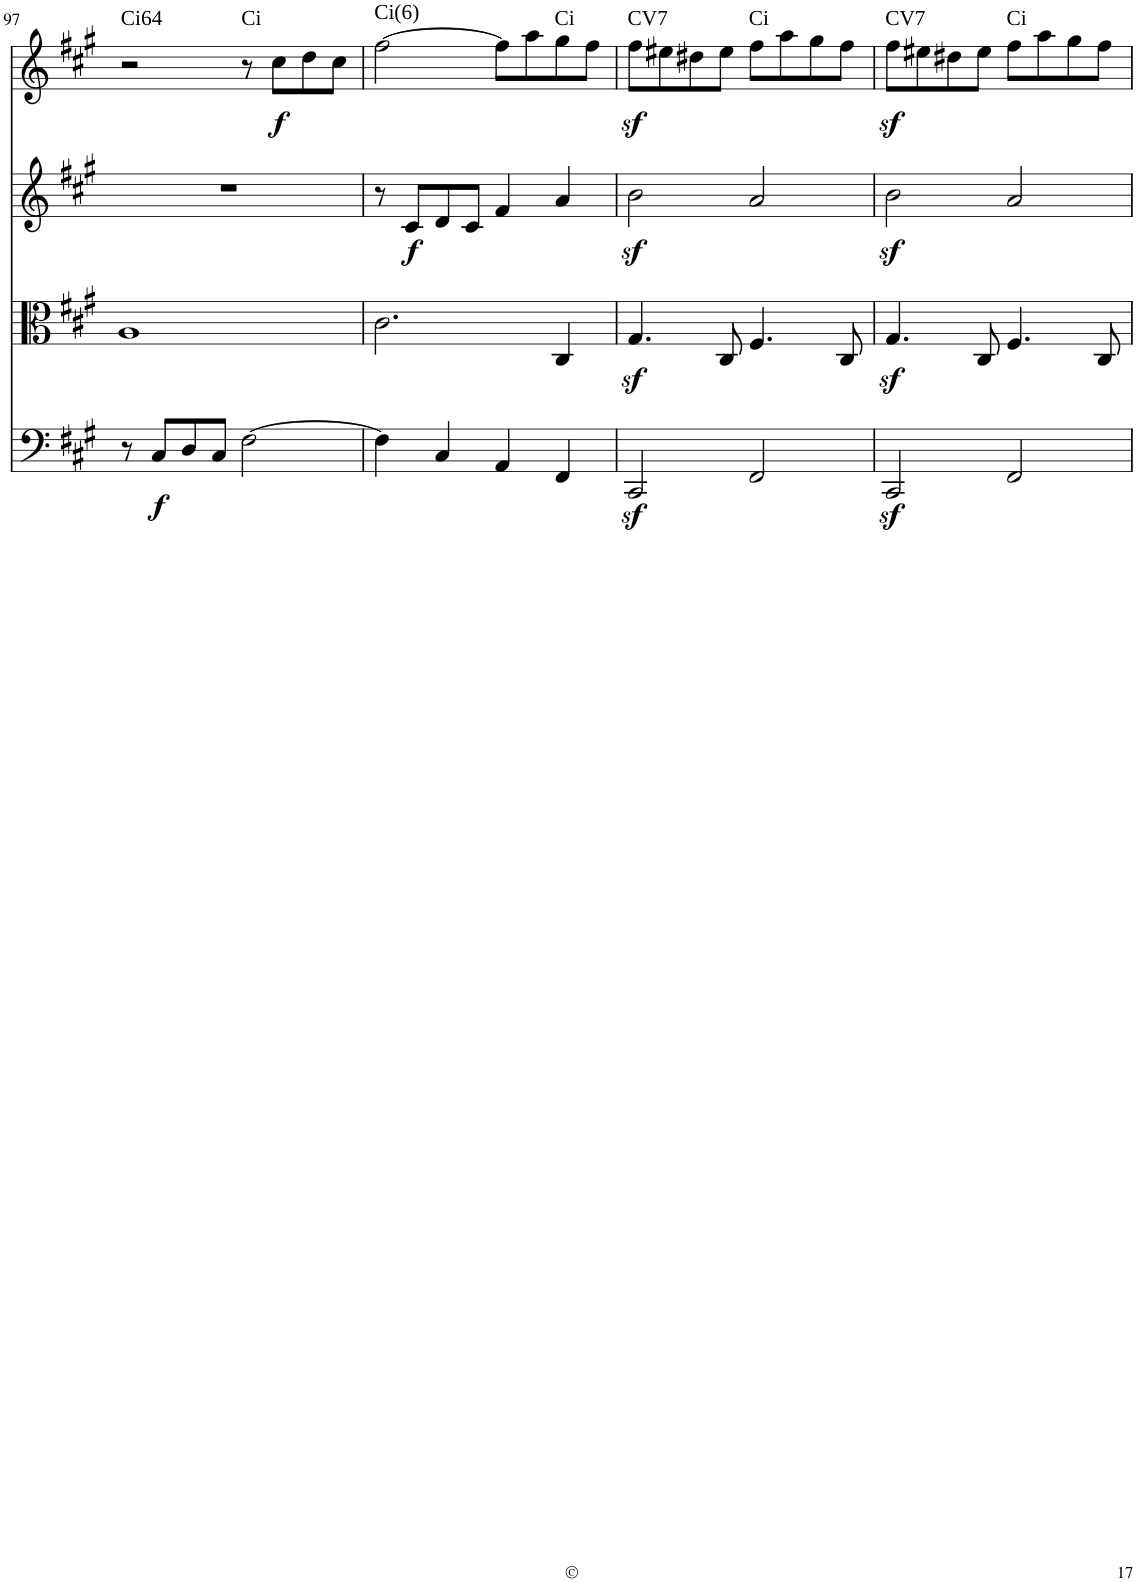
**kern	**dynam	**kern	**kern	**dynam	**kern	**dynam
*part4	*part4	*part3	*part2	*part2	*part1	*part1
*staff4	*staff4	*staff3	*staff2	*staff2	*staff1	*staff1
*I"Violoncello	*	*I"Viola	*I"Violin 2	*	*I"Violin 1	*
*I'Vc	*	*I'Vla	*I'Vln	*	*I'Vln	*
!!LO:PB:g=z
*clefF4	*	*clefC3	*clefG2	*	*clefG2	*
*k[f#c#g#]	*	*k[f#c#g#]	*k[f#c#g#]	*	*k[f#c#g#]	*
*A:	*	*A:	*A:	*	*A:	*
*M2/2	*	*M2/2	*M2/2	*	*M2/2	*
*met(c|)	*	*met(c|)	*met(c|)	*	*met(c|)	*
=97	=97	=97	=97	=97	=97	=97
!	!	!	!	!	!LO:TX:a:t=Ci64	!
8r	.	1A	1r	.	2r	.
!	!LO:DY:b	!	!	!	!	!
8C#/L	f	.	.	.	.	.
8D/	.	.	.	.	.	.
8C#/J	.	.	.	.	.	.
!	!	!	!	!	!LO:TX:a:t=Ci	!
[2F#\	.	.	.	.	8r	.
!	!	!	!	!	!	!LO:DY:b
.	.	.	.	.	8cc#\L	f
.	.	.	.	.	8dd\	.
.	.	.	.	.	8cc#\J	.
=98	=98	=98	=98	=98	=98	=98
!	!	!	!	!	!LO:TX:a:t=Ci(6)	!
4F#\]	.	2.c#\	8r	.	[2ff#\	.
!	!	!	!	!LO:DY:b	!	!
.	.	.	8c#/L	f	.	.
4C#/	.	.	8d/	.	.	.
.	.	.	8c#/J	.	.	.
4AA/	.	.	4f#/	.	8ff#\L]	.
.	.	.	.	.	8aa\	.
!	!	!	!	!	!LO:TX:a:t=Ci	!
4FF#/	.	4C#/	4a/	.	8gg#\	.
.	.	.	.	.	8ff#\J	.
=99	=99	=99	=99	=99	=99	=99
!	!	!	!	!	!LO:TX:a:t=CV7	!
2CC#z</	.	4.G#z</	2bz<\	.	8ff#z<\L	.
.	.	.	.	.	8ee#X\	.
.	.	.	.	.	8dd#X\	.
.	.	8C#/	.	.	8ee#\J	.
!	!	!	!	!	!LO:TX:a:t=Ci	!
2FF#/	.	4.F#/	2a/	.	8ff#\L	.
.	.	.	.	.	8aa\	.
.	.	.	.	.	8gg#\	.
.	.	8C#/	.	.	8ff#\J	.
=100	=100	=100	=100	=100	=100	=100
!	!	!	!	!	!LO:TX:a:t=CV7	!
2CC#z</	.	4.G#z</	2bz<\	.	8ff#z<\L	.
.	.	.	.	.	8ee#X\	.
.	.	.	.	.	8dd#X\	.
.	.	8C#/	.	.	8ee#\J	.
!	!	!	!	!	!LO:TX:a:t=Ci	!
2FF#/	.	4.F#/	2a/	.	8ff#\L	.
.	.	.	.	.	8aa\	.
.	.	.	.	.	8gg#\	.
.	.	8C#/	.	.	8ff#\J	.
=	=	=	=	=	=	=
*-	*-	*-	*-	*-	*-	*-
